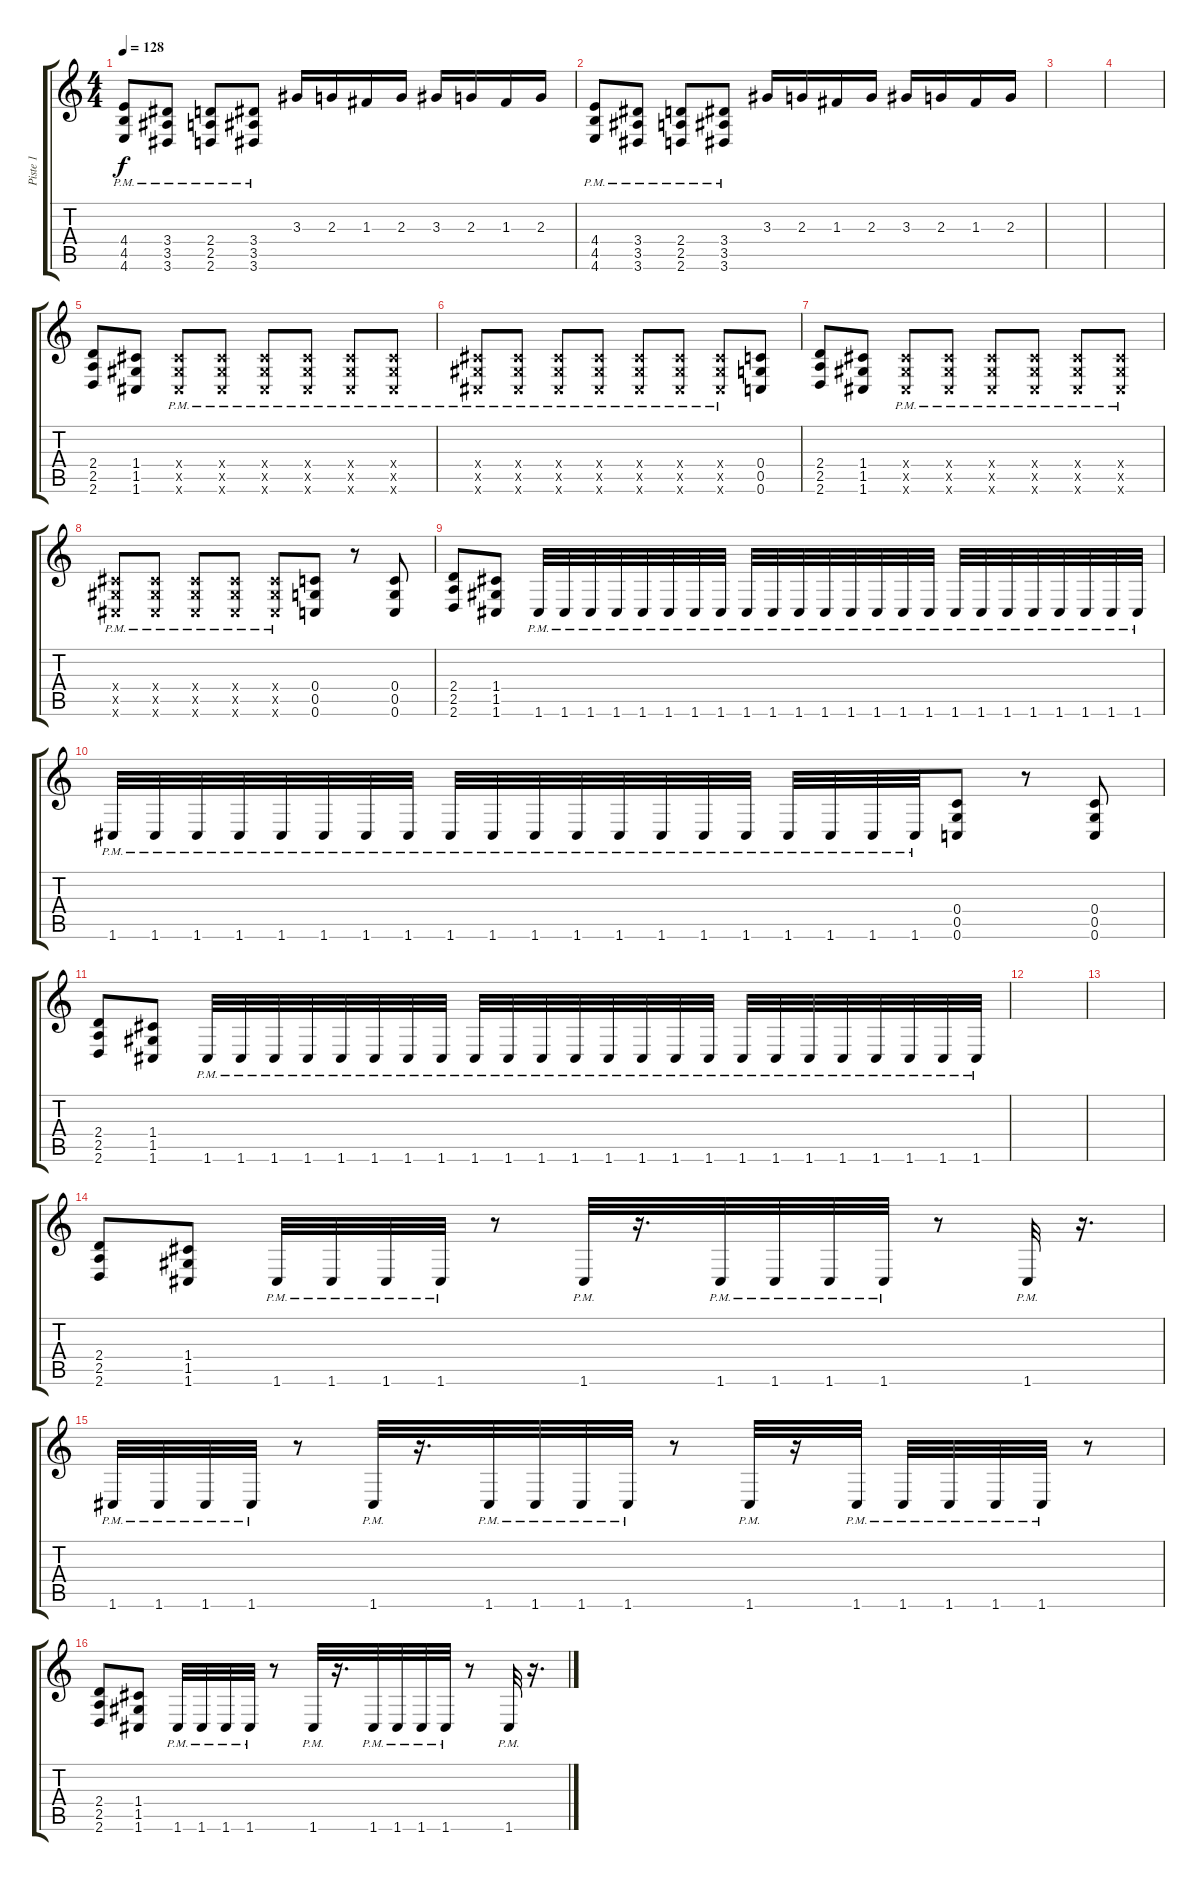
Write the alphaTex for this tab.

\track ("Piste 1" "Piste 1") {instrument distortionguitar}
\staff {score tabs}
\tuning (D4 A3 F3 C3 G2 C2) {hide}
\ts (4 4)
\tempo 128
\clef g2
\ks c
(4.4{pm} 4.5{pm} 4.6{pm}).8{dy f} (3.4{pm} 3.5{pm} 3.6{pm}).8 (2.4{pm} 2.5{pm} 2.6{pm}).8 (3.4{pm} 3.5{pm} 3.6{pm}).8 3.3.16 2.3.16 1.3.16 2.3.16 3.3.16 2.3.16 1.3.16 2.3.16 |
(4.4{pm} 4.5{pm} 4.6{pm}).8 (3.4{pm} 3.5{pm} 3.6{pm}).8 (2.4{pm} 2.5{pm} 2.6{pm}).8 (3.4{pm} 3.5{pm} 3.6{pm}).8 3.3.16 2.3.16 1.3.16 2.3.16 3.3.16 2.3.16 1.3.16 2.3.16 |
|
|
(2.4 2.5 2.6).8 (1.4 1.5 1.6).8 (1.4{pm x} 1.5{pm x} 1.6{pm x}).8 (1.4{pm x} 1.5{pm x} 1.6{pm x}).8 (1.4{pm x} 1.5{pm x} 1.6{pm x}).8 (1.4{pm x} 1.5{pm x} 1.6{pm x}).8 (1.4{pm x} 1.5{pm x} 1.6{pm x}).8 (1.4{pm x} 1.5{pm x} 1.6{pm x}).8 |
(1.4{pm x} 1.5{pm x} 1.6{pm x}).8 (1.4{pm x} 1.5{pm x} 1.6{pm x}).8 (1.4{pm x} 1.5{pm x} 1.6{pm x}).8 (1.4{pm x} 1.5{pm x} 1.6{pm x}).8 (1.4{pm x} 1.5{pm x} 1.6{pm x}).8 (1.4{pm x} 1.5{pm x} 1.6{pm x}).8 (1.4{pm x} 1.5{pm x} 1.6{pm x}).8 (0.4 0.5 0.6).8 |
(2.4 2.5 2.6).8 (1.4 1.5 1.6).8 (1.4{pm x} 1.5{pm x} 1.6{pm x}).8 (1.4{pm x} 1.5{pm x} 1.6{pm x}).8 (1.4{pm x} 1.5{pm x} 1.6{pm x}).8 (1.4{pm x} 1.5{pm x} 1.6{pm x}).8 (1.4{pm x} 1.5{pm x} 1.6{pm x}).8 (1.4{pm x} 1.5{pm x} 1.6{pm x}).8 |
(1.4{pm x} 1.5{pm x} 1.6{pm x}).8 (1.4{pm x} 1.5{pm x} 1.6{pm x}).8 (1.4{pm x} 1.5{pm x} 1.6{pm x}).8 (1.4{pm x} 1.5{pm x} 1.6{pm x}).8 (1.4{pm x} 1.5{pm x} 1.6{pm x}).8 (0.4 0.5 0.6).8 r.8 (0.4 0.5 0.6).8 |
(2.4 2.5 2.6).8 (1.4 1.5 1.6).8 1.6{pm}.32 1.6{pm}.32 1.6{pm}.32 1.6{pm}.32 1.6{pm}.32 1.6{pm}.32 1.6{pm}.32 1.6{pm}.32 1.6{pm}.32 1.6{pm}.32 1.6{pm}.32 1.6{pm}.32 1.6{pm}.32 1.6{pm}.32 1.6{pm}.32 1.6{pm}.32 1.6{pm}.32 1.6{pm}.32 1.6{pm}.32 1.6{pm}.32 1.6{pm}.32 1.6{pm}.32 1.6{pm}.32 1.6{pm}.32 |
1.6{pm}.32 1.6{pm}.32 1.6{pm}.32 1.6{pm}.32 1.6{pm}.32 1.6{pm}.32 1.6{pm}.32 1.6{pm}.32 1.6{pm}.32 1.6{pm}.32 1.6{pm}.32 1.6{pm}.32 1.6{pm}.32 1.6{pm}.32 1.6{pm}.32 1.6{pm}.32 1.6{pm}.32 1.6{pm}.32 1.6{pm}.32 1.6{pm}.32 (0.4 0.5 0.6).8 r.8 (0.4 0.5 0.6).8 |
(2.4 2.5 2.6).8 (1.4 1.5 1.6).8 1.6{pm}.32 1.6{pm}.32 1.6{pm}.32 1.6{pm}.32 1.6{pm}.32 1.6{pm}.32 1.6{pm}.32 1.6{pm}.32 1.6{pm}.32 1.6{pm}.32 1.6{pm}.32 1.6{pm}.32 1.6{pm}.32 1.6{pm}.32 1.6{pm}.32 1.6{pm}.32 1.6{pm}.32 1.6{pm}.32 1.6{pm}.32 1.6{pm}.32 1.6{pm}.32 1.6{pm}.32 1.6{pm}.32 1.6{pm}.32 |
|
|
(2.4 2.5 2.6).8 (1.4 1.5 1.6).8 1.6{pm}.32 1.6{pm}.32 1.6{pm}.32 1.6{pm}.32 r.8 1.6{pm}.32 r.16{d} 1.6{pm}.32 1.6{pm}.32 1.6{pm}.32 1.6{pm}.32 r.8 1.6{pm}.32 r.16{d} |
1.6{pm}.32 1.6{pm}.32 1.6{pm}.32 1.6{pm}.32 r.8 1.6{pm}.32 r.16{d} 1.6{pm}.32 1.6{pm}.32 1.6{pm}.32 1.6{pm}.32 r.8 1.6{pm}.32 r.16 1.6{pm}.32 1.6{pm}.32 1.6{pm}.32 1.6{pm}.32 1.6{pm}.32 r.8 |
(2.4 2.5 2.6).8 (1.4 1.5 1.6).8 1.6{pm}.32 1.6{pm}.32 1.6{pm}.32 1.6{pm}.32 r.8 1.6{pm}.32 r.16{d} 1.6{pm}.32 1.6{pm}.32 1.6{pm}.32 1.6{pm}.32 r.8 1.6{pm}.32 r.16{d}
